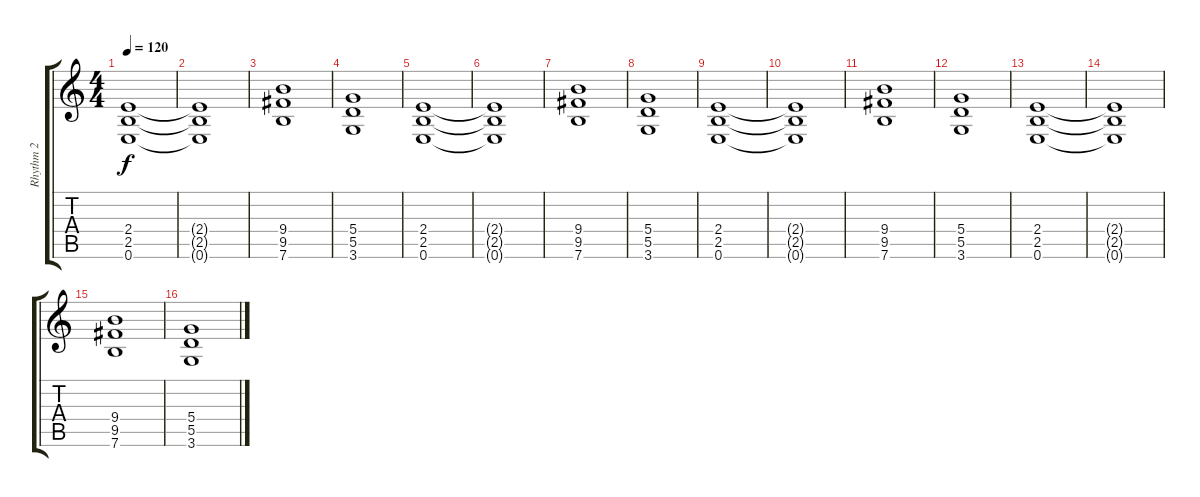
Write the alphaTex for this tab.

\track ("Rhythm 2" "Rhythm 2") {instrument distortionguitar}
\staff {score tabs}
\tuning (E4 B3 G3 D3 A2 E2) {hide}
\ts (4 4)
\tempo 120
\clef g2
\ks c
(2.4 2.5 0.6).1{dy f} |
(2.4{t} 2.5{t} 0.6{t}).1 |
(9.4 9.5 7.6).1 |
(5.4 5.5 3.6).1 |
(2.4 2.5 0.6).1 |
(2.4{t} 2.5{t} 0.6{t}).1 |
(9.4 9.5 7.6).1 |
(5.4 5.5 3.6).1 |
(2.4 2.5 0.6).1 |
(2.4{t} 2.5{t} 0.6{t}).1 |
(9.4 9.5 7.6).1 |
(5.4 5.5 3.6).1 |
(2.4 2.5 0.6).1 |
(2.4{t} 2.5{t} 0.6{t}).1 |
(9.4 9.5 7.6).1 |
(5.4 5.5 3.6).1
